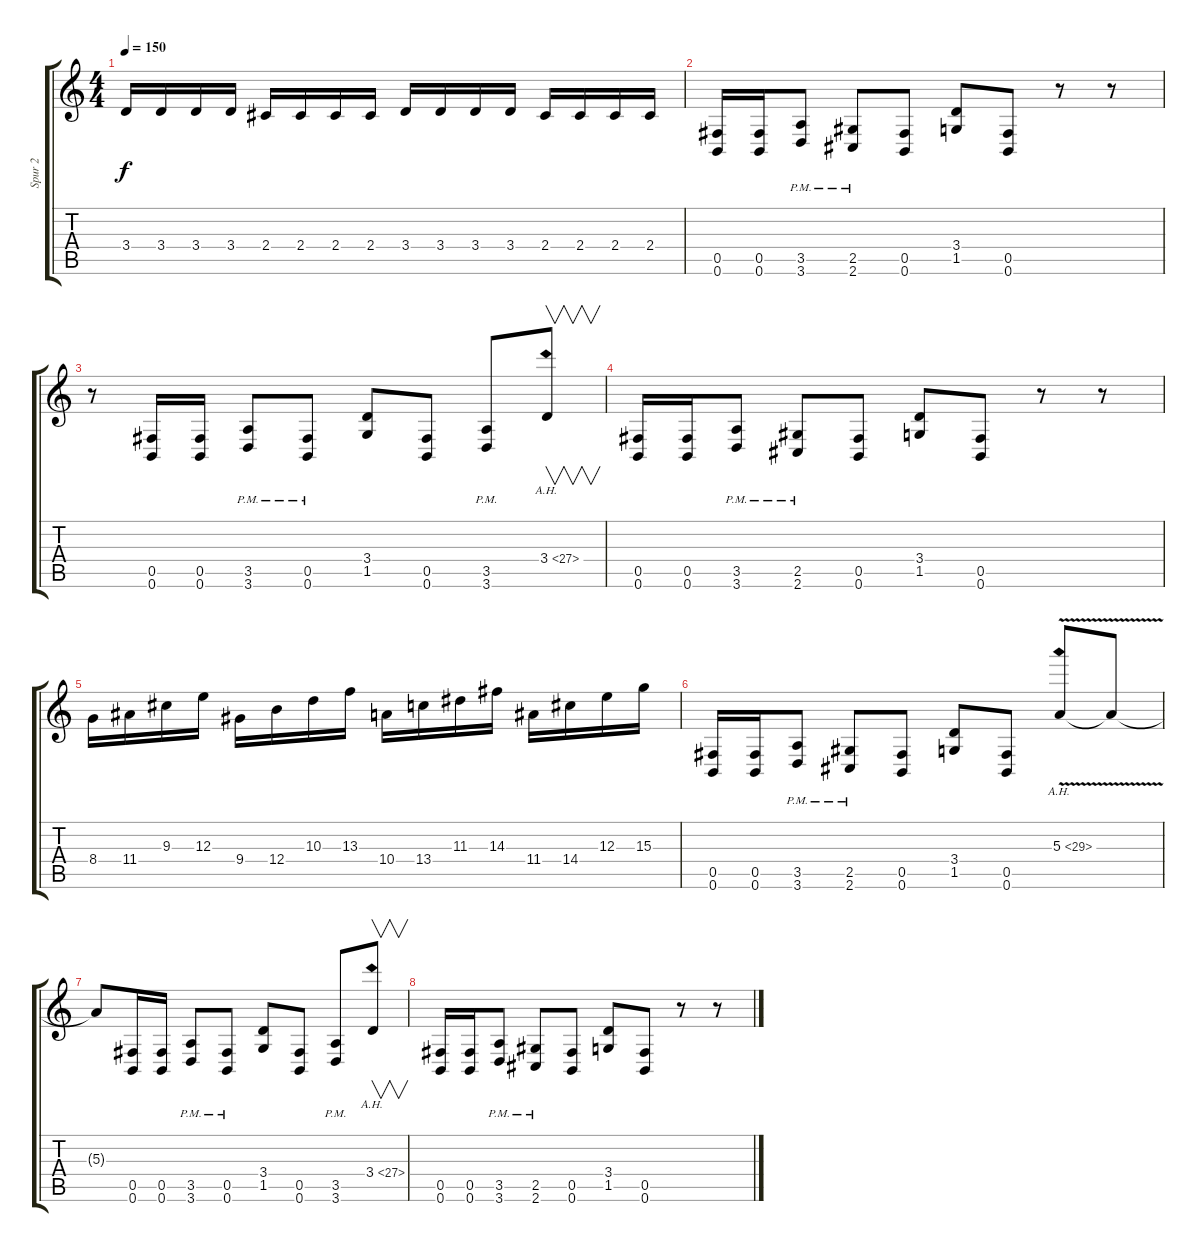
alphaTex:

\track ("Spur 2" "Spur 2") {instrument distortionguitar}
\staff {score tabs}
\tuning (Db4 Ab3 E3 B2 Gb2 B1) {hide}
\ts (4 4)
\tempo 150
\clef g2
\ks c
3.4.16{dy f} 3.4.16 3.4.16 3.4.16 2.4.16 2.4.16 2.4.16 2.4.16 3.4.16 3.4.16 3.4.16 3.4.16 2.4.16 2.4.16 2.4.16 2.4.16 |
(0.5 0.6).16 (0.5 0.6).16 (3.5{pm} 3.6{pm}).8 (2.5{pm} 2.6{pm}).8 (0.5 0.6).8 (3.4 1.5).8 (0.5 0.6).8 r.8 r.8 |
r.8 (0.5 0.6).16 (0.5 0.6).16 (3.5{pm} 3.6{pm}).8 (0.5{pm} 0.6{pm}).8 (3.4 1.5).8 (0.5 0.6).8 (3.5{pm} 3.6{pm}).8 3.4{ah 24}.8{v} |
(0.5 0.6).16 (0.5 0.6).16 (3.5{pm} 3.6{pm}).8 (2.5{pm} 2.6{pm}).8 (0.5 0.6).8 (3.4 1.5).8 (0.5 0.6).8 r.8 r.8 |
8.4.16 11.4.16 9.3.16 12.3.16 9.4.16 12.4.16 10.3.16 13.3.16 10.4.16 13.4.16 11.3.16 14.3.16 11.4.16 14.4.16 12.3.16 15.3.16 |
(0.5 0.6).16 (0.5 0.6).16 (3.5{pm} 3.6{pm}).8 (2.5{pm} 2.6{pm}).8 (0.5 0.6).8 (3.4 1.5).8 (0.5 0.6).8 5.3{ah 24 v}.8 5.3{t}.8 |
5.3{t}.8 (0.5 0.6).16 (0.5 0.6).16 (3.5{pm} 3.6{pm}).8 (0.5{pm} 0.6{pm}).8 (3.4 1.5).8 (0.5 0.6).8 (3.5{pm} 3.6{pm}).8 3.4{ah 24}.8{v} |
(0.5 0.6).16 (0.5 0.6).16 (3.5{pm} 3.6{pm}).8 (2.5{pm} 2.6{pm}).8 (0.5 0.6).8 (3.4 1.5).8 (0.5 0.6).8 r.8 r.8
